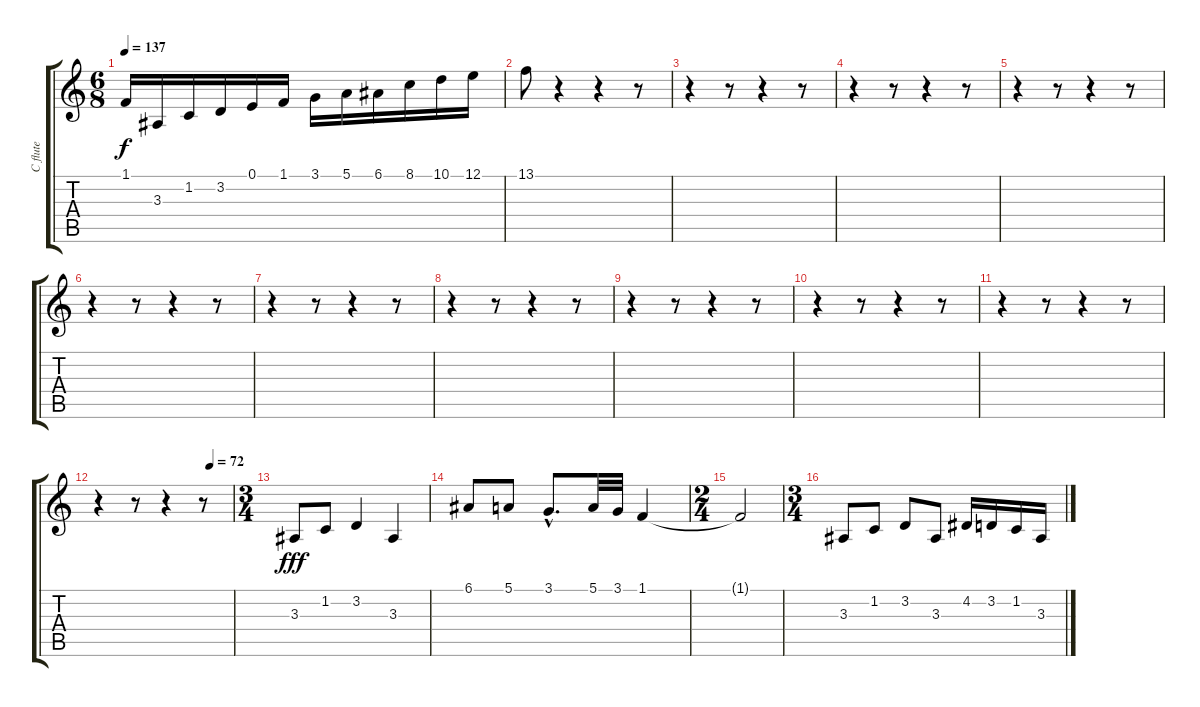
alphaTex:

\track ("C flute" "C flute") {instrument flute}
\staff {score tabs}
\tuning (E4 B3 G3 D3 A2 E2) {hide}
\ts (6 8)
\tempo 137
\clef g2
\ks c
1.1.16{dy f} 3.3.16 1.2.16 3.2.16 0.1.16 1.1.16 3.1.16 5.1.16 6.1.16 8.1.16 10.1.16 12.1.16 |
13.1.8 r.4 r.4 r.8 |
r.4 r.8 r.4 r.8 |
r.4 r.8 r.4 r.8 |
r.4 r.8 r.4 r.8 |
r.4 r.8 r.4 r.8 |
r.4 r.8 r.4 r.8 |
r.4 r.8 r.4 r.8 |
r.4 r.8 r.4 r.8 |
r.4 r.8 r.4 r.8 |
r.4 r.8 r.4 r.8 |
\tempo (72 0.8333333333333334)
r.4 r.8 r.4 r.8 |
\ts (3 4)
3.3.8{dy fff} 1.2.8 3.2.4 3.3.4 |
6.1.8 5.1.8 3.1{hac}.8{d} 5.1.32 3.1.32 1.1.4 |
\ts (2 4)
1.1{t}.2 |
\ts (3 4)
3.3.8 1.2.8 3.2.8 3.3.8 4.2.16 3.2.16 1.2.16 3.3.16
